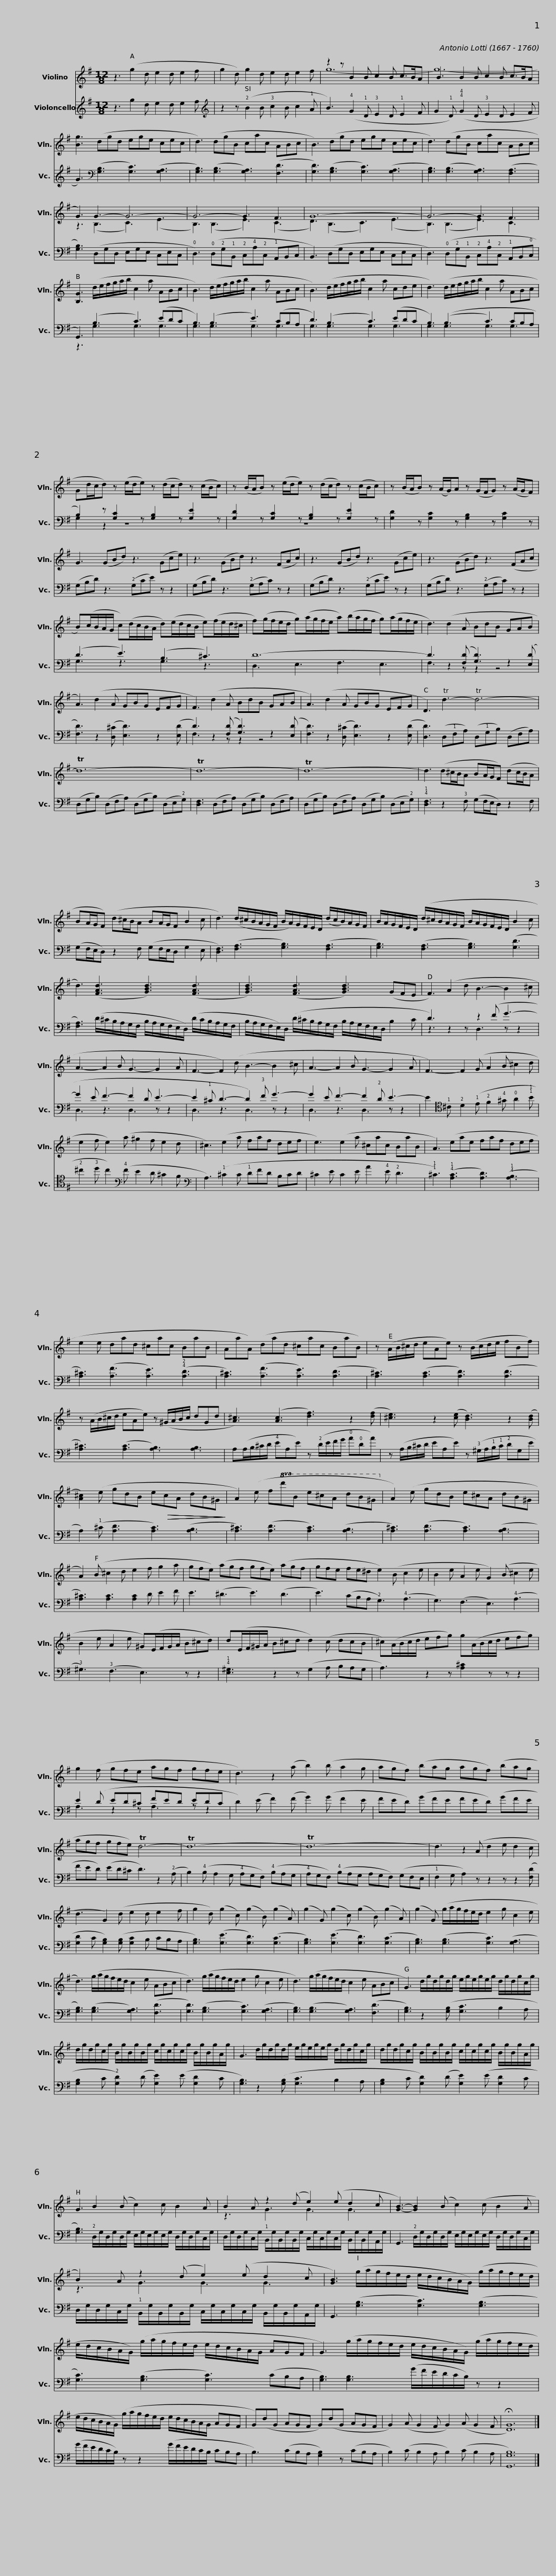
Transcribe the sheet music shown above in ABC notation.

X:1
%%score ( 1 2 ) ( 3 4 )
L:1/8
M:12/8
I:linebreak $
K:G
V:1 treble
V:2 treble
V:3 treble
V:4 treble
V:1
 z3 (g2 d e2 d e2 f | g2 d) g2 d e2 d e2 f | z2 z B2 B c2 B c>BA |$ B3 B2 B c2 B c>BA | [Bg]3 (dgd ege cec | %5
 d3) (dgB cac ABc |$ B3) (dgd ege cec | d3) (dgB cac ABc | G3) G3- G6- | G6- G3 F3 |$ %10
 G12- | G6- G3 F3 | [B,G]3 (d/e/f/g/a/b/ c2 a ABc |$ B3) (d/e/f/g/a/b/ c2 a ABc | B3) (d/e/f/g/a/b/ c2 a cde | %15
 d3) (d/e/f/g/a/b/ c2 a ABc |$ Gd/c/d) z (e/d/e) z (d/c/d) z (c/B/c) | z (B/A/B) z (e/d/e) z (d/c/d) z (c/B/c) |$ z (B/A/B) z (A/G/)A z (G/F/G) z (A/G/F) | G3 (GBd) z3 (Gce) | %20
 z3 (GBd) z3 (FAc) |$ z3 (GBd) z3 (Gce) | z3 (GBd) z3 (FAc |$ B)(c/B/A/G/ c)(d/c/B/A/ d)(e/d/c/B/ e)(f/e/d/^c/ | f)(g/f/e/d/ g)(a/g/f/e/ a)(b/a/g/f/ g)(a/g/f/e/ |$ %25
 d3) (d2 A BdB GAB | A3) (d2 A GBG EFG | F3) (d2 A BdB GAB |$ A3) (d2 A GBG EFG | D3) Td3- Td6- | %30
 Td12- |$ Td12- | Td12- | d3 (d^c/B/A BA/G/F) (dc/B/A |$ BA/G/F) (d^c/B/A BA/G/F B2 c | %35
 d3) (d/^c/B/A/G/F/ B/A/)G/F/E/D/ (d/c/B/)A/G/F/ |$ B/A/G/F/E/D/ (d/^c/B/A/G/F/ B/A/G/F/E/D/ B2 c | d3) ([FAd]3 [GBd]3) ([FAd]3 |$ [GBd]3) ([FAd]3 [GBd]3) (GFE | F3) (A2 d B3- B2 ^c |$ %40
 A3- A2 B G3- G2 A | F3- F2) (d B3- B2 ^c | A3- A2 B G3- G2 A |$ F3-) F2 (G A2 B ^c2 d | e2 f e2) (a ^g2 f e2 d | %45
 ^c3) (e2 a faf def |$ e3) (e2 a ^cac BaB | A3) (eae faf def | e2 e dad ^cac BaB |$ AaA) (dad ^cac BaB) | %50
 z (A/B/^c/d/ eAe) z (B/c/d/e/ fBf) |$ z (A/B/^c/d/ eAe) z (^G/A/B/c/ dGd | [A^c]3) ([Ac]3 [df]3) z2 ([df] |$ [^ce]3) z2 ([ce] [Bd]3) z2 ([Bd] | [A^c]2) (e gdB e!>(!!>(!!>(!!>(!cA dB^G!>)!!>)!!>)!!>)! |$ %55
 A2) (e f!8va(!d'b e'^c'a d'b^g!8va)! | A2) (e gdB e^cA dB^G | A2) (B ^c2 d e2 f g2 a |$ gfe) (agf gfe) (agf | gfe fe^d e2) (B c2 e | %60
 B2 e A2 e G2) (B ^c2 e |$ B2 e A2 e ^G)(E/F/G/A/ B^cd) | d(E/F/^G/A/ B^cd d2) (c dcB |$ ^c)(A/B/c/d/ efg) g(A/B/c/d/ efg) | g2 (f gfe agf gfe |$ %65
 d3) z2 (a b2) (b a2 g | agf) (bag agf) (bag | agf gfe) Td6- |$ Td12- | Td12- | %70
 d3 z2 (A d2 e d2 c | d3 G2) (d e2 d e2 f |$ g2 d) (g2 c) (g2 B) (g2 A) | (g2 G) (g2 c) (g2 B) (g2 A) | (g2 G) (g/a/g/f/e/d/ e2 g c2 e |$ %75
 d3) (g/a/g/f/e/d/ c2 e ABc | d3) (g/a/g/f/e/d/ e2 g c2 e | d3) (g/a/g/f/e/d/ c2 e ABc |$ G3) d/g/d/g/d/g/ e/g/e/g/e/g/ d/g/d/g/c/g/ | d/g/d/g/c/g/ B/g/B/g/B/g/ c/g/c/g/c/g/ B/g/B/g/A/g/ |$ %80
 G3 d/g/d/g/d/g/ e/g/e/g/e/g/ d/g/d/g/c/g/ | d/g/d/g/c/g/ B/g/B/g/B/g/ c/g/c/g/c/g/ B/g/B/g/A/g/ |$ G3 B2 (B c2) c B2 A | B2 A z2 (d e2) (e d2 c |$ [GB]3-) [GB]2 (B c2) (c B2 A | %85
 B2) A z2 (d e2) (e d2 c |$ [GB]3) (g/a/g/f/e/d/ e/d/c/B/A/G/) (g/a/g/f/e/d/ | e/d/c/B/A/G/) (g/a/g/f/e/d/ e/d/c/B/A/G/ AGF |$ G3) (g/a/g/f/e/d/ e/d/c/B/A/G/) (g/a/g/f/e/d/ |$ e/d/c/B/A/G/) (g/a/g/f/e/d/ e/d/c/B/A/G/ AGF | %90
 G)(dG AGF G)(dG AGF |$ G2) (A G2 F G2) (A G2 F | !fermata![DG]12) |] %93
V:2
 x12 | x12 | (g12 |$ g12-) | x12 | %5
 x12 |$ x12 | x12 | z3 (B,3 C3) (E3 | B,3) (B,3 E3) (C3 |$ %10
 D3) (B,3 C3) (E3 | B,3) (B,3 E3) C3 | x12 |$ x12 | x12 | %15
 x12 |$ x12 | x12 |$ x12 | x12 | %20
 x12 |$ x12 | x12 |$ x12 | x12 |$ %25
 x12 | x12 | x12 |$ x12 | x12 | %30
 x12 |$ x12 | x12 | x12 |$ x12 | %35
 x12 |$ x12 | x12 |$ x12 | x12 |$ %40
 x12 | x12 | x12 |$ x12 | x12 | %45
 x12 |$ x12 | x12 | x12 |$ x12 | %50
 x12 |$ x12 | x12 |$ x12 | x12 |$ %55
 x4!8va(! x8!8va)! | x12 | x12 |$ x12 | x12 | %60
 x12 |$ x12 | x12 |$ x12 | x12 |$ %65
 x12 | x12 | x12 |$ x12 | x12 | %70
 x12 | x12 |$ x12 | x12 | x12 |$ %75
 x12 | x12 | x12 |$ x12 | x12 |$ %80
 x12 | x12 |$ x12 | z3 G3 G3 G3 |$ x12 | %85
 z3 G3 G3 G3 |$ x12 | x12 |$ x12 |$ x12 | %90
 x12 |$ x12 | x12 |] %93
V:3
 z3 g2 d e2 d e2 f |[K:treble] z2 z (!2!B2 B !3!c2 B c2 !1!A | B3) (!4!G2 !1!D !3!E2 D !1!E2 F |$ G2 !1!D) (!4!!4!G2 D !3!E2 D E2 F | G3)[K:bass] ([G,B,]3 [G,C]3) ([G,A,]3 | %5
 [G,B,]3) ([G,B,]3 [G,A,]3) ([F,D]3 |$ [G,D]3) ([G,B,]3 [G,C]3) ([G,A,]3 | [G,B,]3) ([G,B,]3 [G,A,]3) ([F,A,]3 | [G,B,]3) (D,G,D, E,G,E, C,E,C, | !0!D,3) (!0!D,!2!G,!1!B,, !2!C,!4!A,!2!C, !1!A,,B,,C, |$ %10
 B,,3) (D,G,D, E,G,E, C,E,C, | D,3) (!0!D,!2!G,!1!B,, !2!C,!4!A,!2!C, !1!A,,B,,!0!C, | G,,3) (B,3 C3) (EDC |$ B,3) (B,3 E3) (CB,A, | D3) (B,3 C3) (EDC | %15
 B,3) ((B,3 C3) CB,A, |$ B,2) z [G,C]2 z [G,B,]2 z [G,E]2 z | [G,D]2 z [G,C]2 z [G,B,]2 z [G,E]2 z |$ [G,D]2 z [G,C]2 z [G,B,]2 z [G,C]2 z | (G,B,D) z3 (!2!G,CE) z z2 | %20
 (G,B,D) z3 (!2!G,A,C) z z2 |$ (G,B,D) z3 (!2!G,CE) z z2 | (G,B,D) z3 (!2!G,A,C) z z2 |$ (D3 E3) (B,3 ^C3) | D12- |$ %25
 D3 z2 ([F,D] [G,D]3) z2 ([E,D] | [F,D]3) z2 ([D,^C] [E,D]3) z2 ([E,D] | D3) z2 ([F,D] [G,D]3) z2 ([E,D] |$ [F,D]3) z2 ([D,^C] [E,D]3) z2 ([E,D] | [D,D]3) (D,!1!F,A,) (D,!1!G,B,) (D,F,A,) | %30
 (D,G,B,) (D,F,A,) (D,G,B,) (D,E,!2!G,) |$ [D,F,]3 (D,F,A,) (D,G,B,) (D,F,A,) | (D,G,B,) (D,F,A,) (D,G,B,) (D,E,!2!G,) | !4!!1![D,F,]3 z2 !3!F, (G,F,/E,/D,) z2 F, |$ (G,F,/E,/D,) z2 F, (G,F,/E,/D, G,2 E, | %35
 [D,F,]3) ([F,A,]3 [G,B,]3) ([F,A,]3 |$ [G,B,]3) ([F,A,]3 [G,B,]3) ([G,D]3 | [F,A,]3) (D/^C/B,/A,/G,/F,/ B,/A,/G,/F,/E,/D,/) (D/C/B,/A,/G,/F,/ |$ B,/A,/G,/F,/E,/)D,/ (D/^C/B,/A,/G,/F,/ B,/A,/G,/F,/E,/D,/ B,2 C | D3) z2 z z2 (F G3- |$ %40
 G2 E F3- F2 D E3- | E2 !1!^C D3- D2) !3!F G3- | G2 E F3- F2 !2!D E3- |$ E2[K:tenor] !1!^C !2!D2 (!1!E !2!F2 !4!^G !0!A2 !1!!1!B | !2!^c2 !3!d c2)[K:bass] (!4!F E2 D ^C2 B, | %45
[K:bass] A,3) (!1!^C2 C !1!DFD B,CD |$ ^C2 E C2 E A2 !4!E !2!D3 | !1!!1!^C3) (!4!!1![A,C]3 [A,D]3) (!4!!1![A,B,]3 | [A,^C]3) ([A,F]3 [A,E]3) (!4!!2![A,D]3 |$ [A,^C]3) ([A,F]3 [A,E]3) ([A,D]3 | %50
 [A,^C]3) ([A,C]3 [A,D]3) ([A,D]3 |$ [A,^C]3) ([A,C]3 [A,B,]3) [A,B,]3 | A,(A,/B,/^C/D/ !4!EA,E) z (!2!D/E/F/G/ !0!A!0!DA) |$ z (A,/B,/^C/D/ EA,E) z (!3!^G,/A,/!1!B,/!1!C/ !2!DG,E | A,2) (!1!^C [A,D]3 [A,C]3) ([A,B,]3 |$ %55
 [A,^C]3) ([A,D]3 [A,C]3) ([A,B,]3 | [A,^C]3) ([A,D]3 [A,C]3) ([A,B,]3 | [A,^C]3) [A,C]3 [A,C]2 D E2 F |$ E3 (^D3 E3) (D3 | E3) (CB,A, !2!G,3) (!4!A,3 | %60
 G,3) (F,3 E,3) (!4!A,3 |$ !3!^G,3) (!3!F,3 E,3) z z2 | !4!!1![E,^G,]3 z2 z (G,2 A, B,A,G, |$ A,3) z2 z [A,^C]2 z z z2 | E2 (D ED^C FED EDC |$ %65
 D2) (E F2) (F G2) (G F2 E | FED) (GFE FED) (GFE | FED) (ED^C D3) z2 (!2!A, |$ B,2) (!4!B, A,2 G, !4!A,G,F,) (!4!B,A,G, | !4!A,G,F,) (!4!B,A,G, A,G,F,) (G,F,E, | %70
 !1!F,2 G, A,2) z z2 z z2 ([F,D] | [G,D]2 C [G,B,]2) ([G,B,] [G,C]2 B, CB,A, |$ [G,B,]3) ([G,E]3 [G,D]3) ([G,C]3 | [G,B,]3) ([G,E]3 [G,D]3) ([G,C]3 | [G,B,]3) ([G,B,]3 [G,C]3) ([G,A,]3 |$ %75
 [G,B,]3) ([G,B,]3 [G,A,]3) ([F,D]3 | [G,D]3) ([G,B,]3 [G,C]3) ([G,A,]3 | [G,B,]3) ([G,B,]3 [G,A,]3) ([F,D]3 |$ [G,B,]3) z2 ([G,B,] [G,C]3 B,2 A, | [G,B,]2 C !2![G,D]2) (D [G,E]2) (E [G,D]2 C |$ %80
 [G,B,]3) z2 ([G,B,] [G,C]3 B,2 A, | [G,B,]2 C [G,D]2) (D [G,E]2) (E [G,D]2 C |$ [G,B,]3) !2!D,/G,/D,/G,/D,/G,/ E,/G,/E,/G,/E,/G,/ D,/G,/D,/G,/C,/G,/ | D,/G,/D,/G,/C,/G,/ !1!B,,/G,/B,,/G,/B,,/G,/ C,/G,/C,/G,/C,/G,/ B,,/G,/B,,/G,/A,,/G,/ |$ G,,3 !2!D,/G,/D,/G,/D,/G,/ E,/G,/E,/G,/E,/G,/ D,/G,/D,/G,/C,/G,/ | %85
 D,/G,/D,/G,/C,/G,/ !1!B,,/G,/B,,/G,/B,,/G,/ C,/G,/C,/G,/C,/G,/ B,,/G,/B,,/G,/A,,/G,/ |$ G,,3 ([G,B,]3 [G,C]3) ([G,B,]3 | [G,C]3) ([G,B,]3 [G,C]3) (CB,A, |$ [G,B,]3) [G,B,]3 (G/F/E/D/C/B,/) z z2 |$ (G/F/E/D/C/B,/) z z2 (G/F/E/D/C/B,/ CB,A, | %90
 B,3) (CB,A, [G,B,]2) z (CB,A, |$ B,2) (C B,2 A, B,2) (C B,2 A, | [G,,G,B,]12) |] %93
V:4
 x12 |[K:treble] x12 | x12 |$ x12 | x3[K:bass] x9 | %5
 x12 |$ x12 | x12 | x12 | x12 |$ %10
 x12 | x12 | z3 G,3 G,3 G,3 |$ G,3 G,3 G,3 G,3 | G,3 G,3 G,3 G,3 | %15
 G,3 G,3 G,3 G,3 |$ G,2 z2 z8 | z12 |$ x12 | x12 | %20
 x12 |$ x12 | x12 |$ G,3 z3 G,3 z3 | D,3 E,3 F,3 E,3 |$ %25
 F,3 z2 z z2 z4 | x12 | F,3 z2 z z2 z4 |$ x12 | x12 | %30
 x12 |$ x12 | x12 | x12 |$ x12 | %35
 x12 |$ x12 | x12 |$ x12 | z3 z2 z D,3 z z2 |$ %40
 D,3 z3 D,3 z z2 | D,3 z3 D,3 z z2 | D,3 z3 D,3 z z2 |$ x2[K:tenor] x10 | x5[K:bass] x7 | %45
[K:bass] x12 |$ x12 | x12 | x12 |$ x12 | %50
 x12 |$ x12 | x12 |$ x12 | x12 |$ %55
 x12 | x12 | x12 |$ x12 | x12 | %60
 x12 |$ x12 | x12 |$ x12 | A,3 z2 z A,3 z z2 |$ %65
 x12 | x12 | x12 |$ x12 | x12 | %70
 x12 | x12 |$ x12 | x12 | x12 |$ %75
 x12 | x12 | x12 |$ x12 | x12 |$ %80
 x12 | x12 |$ x12 | x12 |$ x12 | %85
 x12 |$ x12 | x12 |$ x12 |$ x12 | %90
 x12 |$ x12 | x12 |] %93
